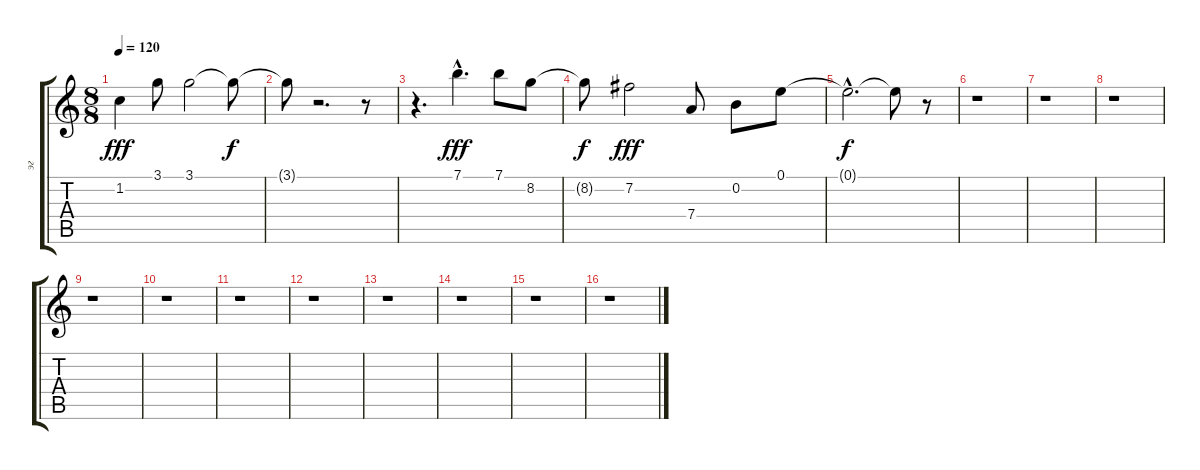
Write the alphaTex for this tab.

\track ("эг" "эг") {instrument overdrivenguitar}
\staff {score tabs}
\tuning (E4 B3 G3 D3 A2 E2) {hide}
\ts (8 8)
\tempo 120
\clef g2
\ks c
1.2.4{dy fff} 3.1.8 3.1.2 3.1{t}.8{dy f} |
3.1{t}.8 r.2{d} r.8 |
r.4{d} 7.1{hac}.4{d dy fff} 7.1.8 8.2.8 |
8.2{t}.8{dy f} 7.2.2{dy fff} 7.4.8 0.2.8 0.1.8 |
0.1{hac t}.2{d dy f} 0.1{t}.8 r.8 |
r.1 |
r.1 |
r.1 |
r.1 |
r.1 |
r.1 |
r.1 |
r.1 |
r.1 |
r.1 |
r.1
